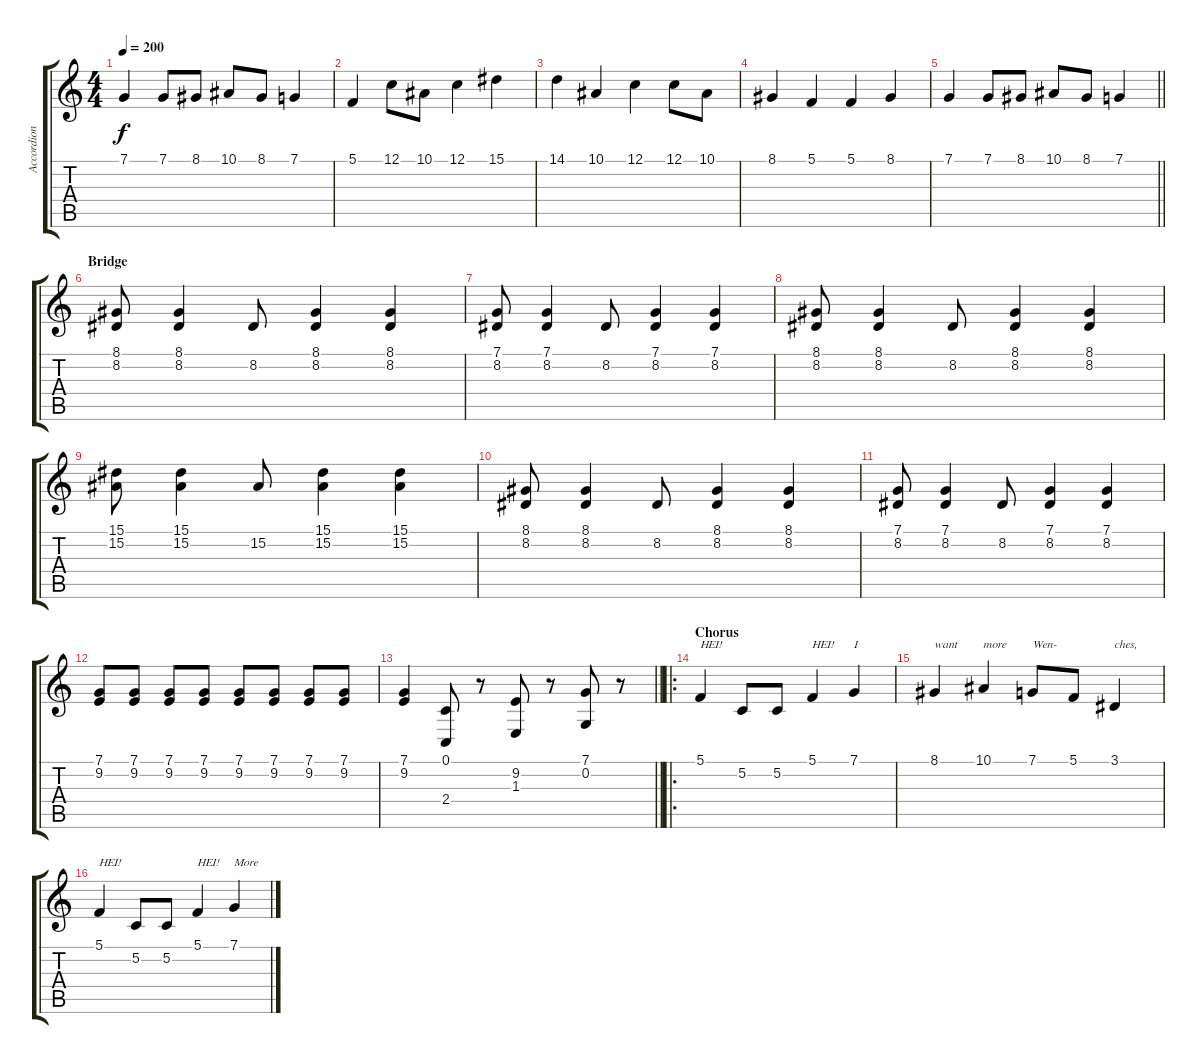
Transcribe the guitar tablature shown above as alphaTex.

\track ("Accordion" "Accordion") {instrument accordion}
\staff {score tabs}
\tuning (C4 G3 Eb3 Bb2 F2 C2) {hide}
\ts (4 4)
\tempo 200
\clef g2
\ks c
7.1.4{dy f} 7.1.8 8.1.8 10.1.8 8.1.8 7.1.4 |
5.1.4 12.1.8 10.1.8 12.1.4 15.1.4 |
14.1.4 10.1.4 12.1.4 12.1.8 10.1.8 |
8.1.4 5.1.4 5.1.4 8.1.4 |
\barLineRight lightlight
7.1.4 7.1.8 8.1.8 10.1.8 8.1.8 7.1.4 |
\section ("" "Bridge")
(8.1 8.2).8 (8.1 8.2).4 8.2.8 (8.1 8.2).4 (8.1 8.2).4 |
(7.1 8.2).8 (7.1 8.2).4 8.2.8 (7.1 8.2).4 (7.1 8.2).4 |
(8.1 8.2).8 (8.1 8.2).4 8.2.8 (8.1 8.2).4 (8.1 8.2).4 |
(15.1 15.2).8 (15.1 15.2).4 15.2.8 (15.1 15.2).4 (15.1 15.2).4 |
(8.1 8.2).8 (8.1 8.2).4 8.2.8 (8.1 8.2).4 (8.1 8.2).4 |
(7.1 8.2).8 (7.1 8.2).4 8.2.8 (7.1 8.2).4 (7.1 8.2).4 |
(7.1 9.2).8 (7.1 9.2).8 (7.1 9.2).8 (7.1 9.2).8 (7.1 9.2).8 (7.1 9.2).8 (7.1 9.2).8 (7.1 9.2).8 |
\barLineRight lightlight
(7.1 9.2).4 (0.1 2.4).8 r.8 (9.2 1.3).8 r.8 (7.1 0.2).8 r.8 |
\ro
\section ("" "Chorus")
5.1.4{txt "HEI!"} 5.2.8 5.2.8 5.1.4{txt "HEI!"} 7.1.4{txt "I"} |
8.1.4{txt "want"} 10.1.4{txt "more"} 7.1.8{txt "Wen-"} 5.1.8 3.1.4{txt "ches,"} |
5.1.4{txt "HEI!"} 5.2.8 5.2.8 5.1.4{txt "HEI!"} 7.1.4{txt "More"}
